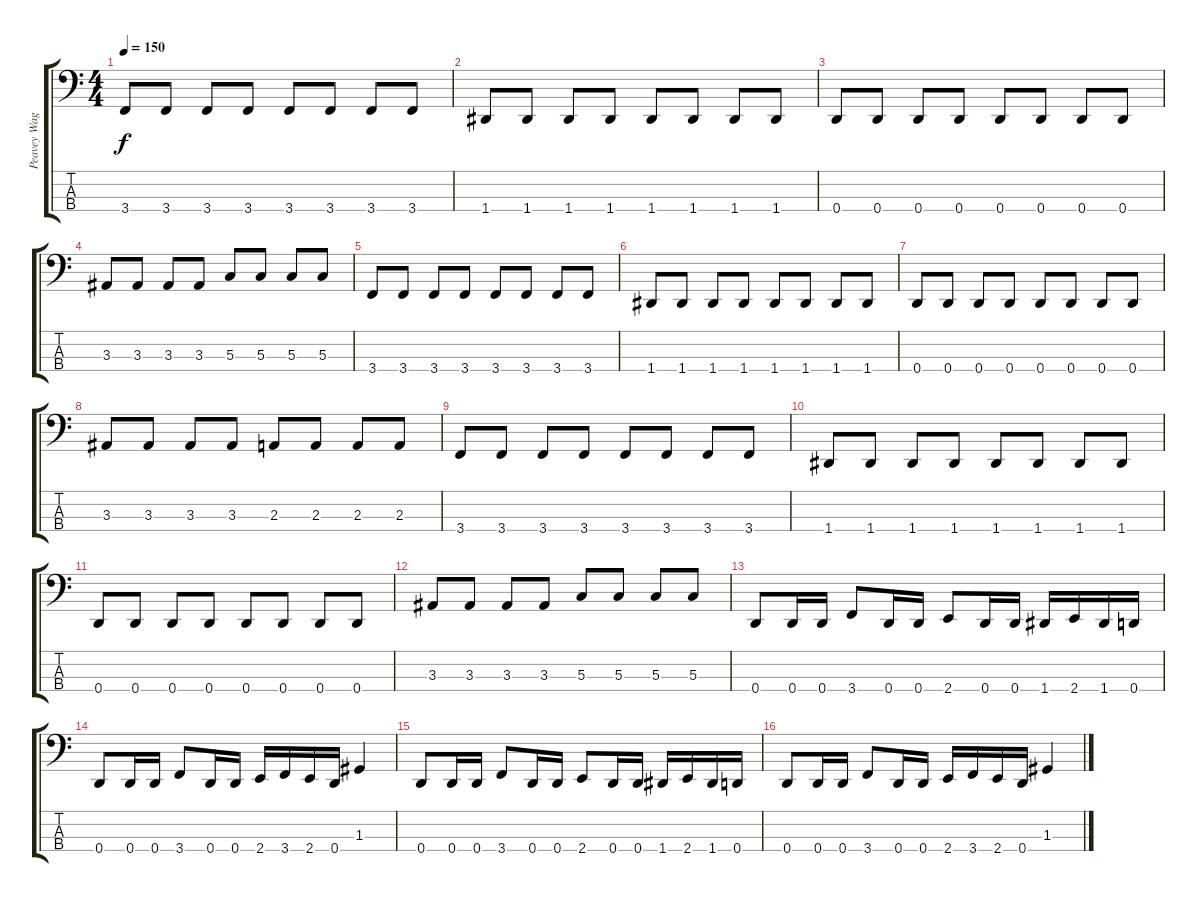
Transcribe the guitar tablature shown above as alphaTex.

\track ("Peavey Wagner" "Peavey Wag") {instrument electricbasspick}
\staff {score tabs}
\tuning (F2 C2 G1 D1) {hide}
\ts (4 4)
\tempo 150
\clef f4
\ks c
3.4.8{dy f} 3.4.8 3.4.8 3.4.8 3.4.8 3.4.8 3.4.8 3.4.8 |
1.4.8 1.4.8 1.4.8 1.4.8 1.4.8 1.4.8 1.4.8 1.4.8 |
0.4.8 0.4.8 0.4.8 0.4.8 0.4.8 0.4.8 0.4.8 0.4.8 |
3.3.8 3.3.8 3.3.8 3.3.8 5.3.8 5.3.8 5.3.8 5.3.8 |
3.4.8 3.4.8 3.4.8 3.4.8 3.4.8 3.4.8 3.4.8 3.4.8 |
1.4.8 1.4.8 1.4.8 1.4.8 1.4.8 1.4.8 1.4.8 1.4.8 |
0.4.8 0.4.8 0.4.8 0.4.8 0.4.8 0.4.8 0.4.8 0.4.8 |
3.3.8 3.3.8 3.3.8 3.3.8 2.3.8 2.3.8 2.3.8 2.3.8 |
3.4.8 3.4.8 3.4.8 3.4.8 3.4.8 3.4.8 3.4.8 3.4.8 |
1.4.8 1.4.8 1.4.8 1.4.8 1.4.8 1.4.8 1.4.8 1.4.8 |
0.4.8 0.4.8 0.4.8 0.4.8 0.4.8 0.4.8 0.4.8 0.4.8 |
3.3.8 3.3.8 3.3.8 3.3.8 5.3.8 5.3.8 5.3.8 5.3.8 |
0.4.8 0.4.16 0.4.16 3.4.8 0.4.16 0.4.16 2.4.8 0.4.16 0.4.16 1.4.16 2.4.16 1.4.16 0.4.16 |
0.4.8 0.4.16 0.4.16 3.4.8 0.4.16 0.4.16 2.4.16 3.4.16 2.4.16 0.4.16 1.3.4 |
0.4.8 0.4.16 0.4.16 3.4.8 0.4.16 0.4.16 2.4.8 0.4.16 0.4.16 1.4.16 2.4.16 1.4.16 0.4.16 |
0.4.8 0.4.16 0.4.16 3.4.8 0.4.16 0.4.16 2.4.16 3.4.16 2.4.16 0.4.16 1.3.4
